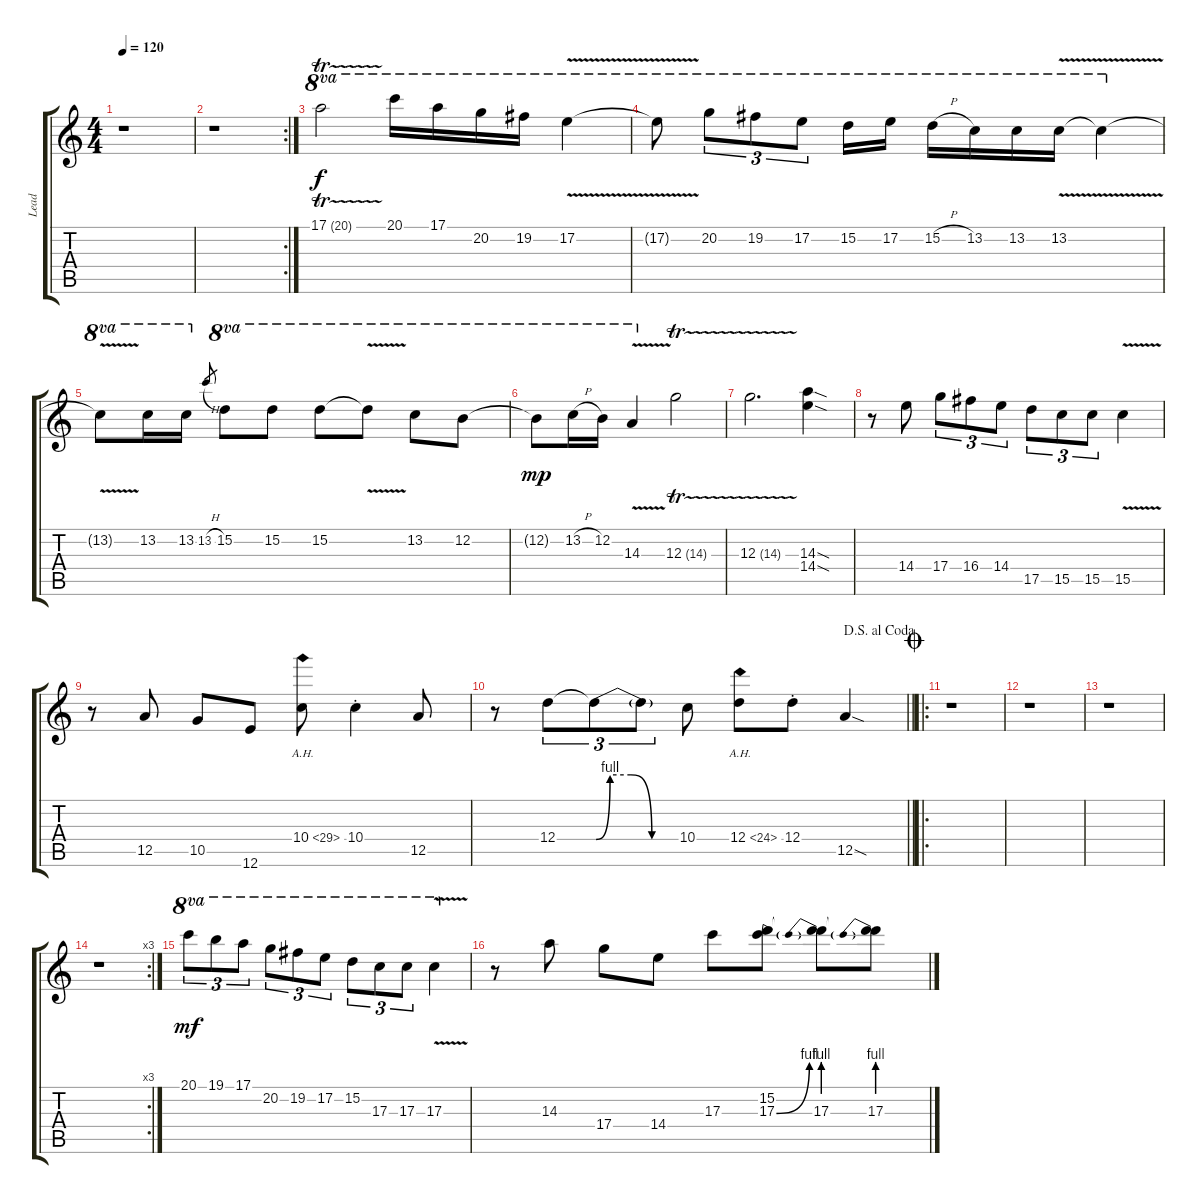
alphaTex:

\track ("Lead" "Lead") {instrument overdrivenguitar}
\staff {score tabs}
\tuning (E4 B3 G3 D3 A2 E2) {hide}
\ts (4 4)
\tempo 120
\clef g2
\ks c
r.1{dy f} |
\rc 2
r.1 |
17.1{tr (20 32)}.2{ot 8va} 20.1.16{ot 8va} 17.1.16{ot 8va} 20.2.16{ot 8va} 19.2.16{ot 8va} 17.2{v}.4{ot 8va} |
17.2{v t}.8{ot 8va} 20.2.8{tu (3 2) ot 8va} 19.2.8{tu (3 2) ot 8va} 17.2.8{tu (3 2) ot 8va} 15.2.16{ot 8va} 17.2.16{ot 8va} 15.2{h}.16{ot 8va} 13.2.16{ot 8va} 13.2.16{ot 8va} 13.2{v}.16{ot 8va} 13.2{v t}.4{ot 8va} |
13.2{v t}.8{ot 8va} 13.2.16{ot 8va} 13.2.16{ot 8va} 13.2{h}.8{gr} 15.2.8{ot 8va} 15.2.8{ot 8va} 15.2.8{ot 8va} 15.2{v t}.8{ot 8va} 13.2.8{ot 8va} 12.2.8{ot 8va} |
12.2{t}.8{ot 8va dy mp} 13.2{h}.16{ot 8va} 12.2.16{ot 8va} 14.3{v}.4{ot 8va} 12.3{tr (14 32)}.2 |
12.3{tr (14 32)}.2{d} (14.3{sod} 14.4{sod}).4 |
r.8 14.4.8 17.4.8{tu (3 2)} 16.4.8{tu (3 2)} 14.4.8{tu (3 2)} 17.5.8{tu (3 2)} 15.5.8{tu (3 2)} 15.5.8{tu (3 2)} 15.5{v}.4 |
r.8 12.5.8 10.5.8 12.6.8 10.4{ah 19}.8 10.4{st}.4 12.5.8 |
\jump dalsegnoalcoda
\barLineRight lightlight
r.8 12.4.8{tu (3 2)} 12.4{be (custom 0 0 10 4 25 4 40 0 60 0) t}.8{tu (3 2)} 12.4{t}.8{tu (3 2)} 10.4.8 12.4{ah 12}.8 12.4{st}.8 12.5{sod}.4 |
\ro
\jump coda
r.1 |
r.1 |
r.1 |
\rc 3
r.1 |
20.1.8{tu (3 2) ot 8va dy mf} 19.1.8{tu (3 2) ot 8va} 17.1.8{tu (3 2) ot 8va} 20.2.8{tu (3 2) ot 8va} 19.2.8{tu (3 2) ot 8va} 17.2.8{tu (3 2) ot 8va} 15.2.8{tu (3 2) ot 8va} 17.3.8{tu (3 2) ot 8va} 17.3.8{tu (3 2) ot 8va} 17.3{v}.4{ot 8va} |
r.8 14.3.8 17.4.8 14.4.8 17.3.8 (15.2 17.3{be (bend 0 0 60 4)}).8 (15.2{t} 17.3{be (prebend 0 4 60 4)}).8 (15.2{t} 17.3{be (prebend 0 4 60 4)}).8
